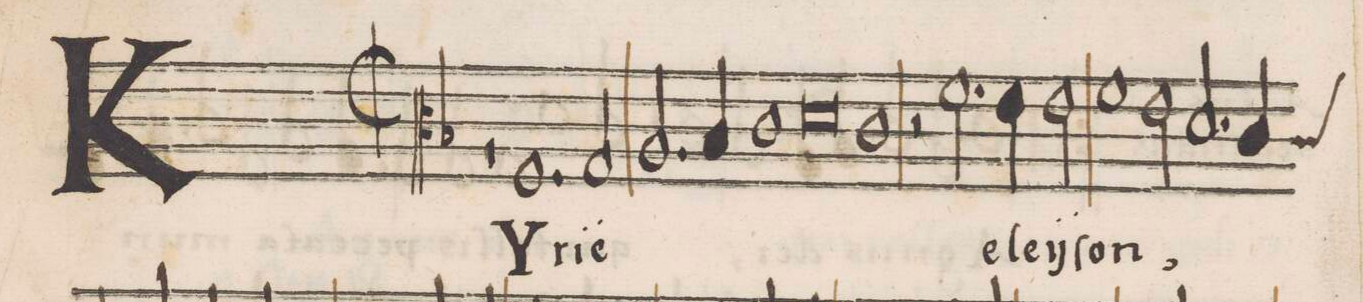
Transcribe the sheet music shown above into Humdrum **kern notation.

**kern	**text
*I"ALTVS	*
*clefC3	*
*k[b-]	*
*met(C|)	*
*M2/1	*
*2\right	*
1r	.
1.F	KY-
=2-	=2-
2G/	-ri-
2.A/	-e
4B-/	.
=3-	=3-
1c	.
0d	.
=4-	=4-
1c	.
=5-	=5-
2r	.
2.f\	e-
4e\	.
2e\	-leÿ-
=6-	=6-
1f	-ſon,
2e\	.
2.d/	.
=7-	=7-
4c/	.
*custos:c	*
*-	*-
